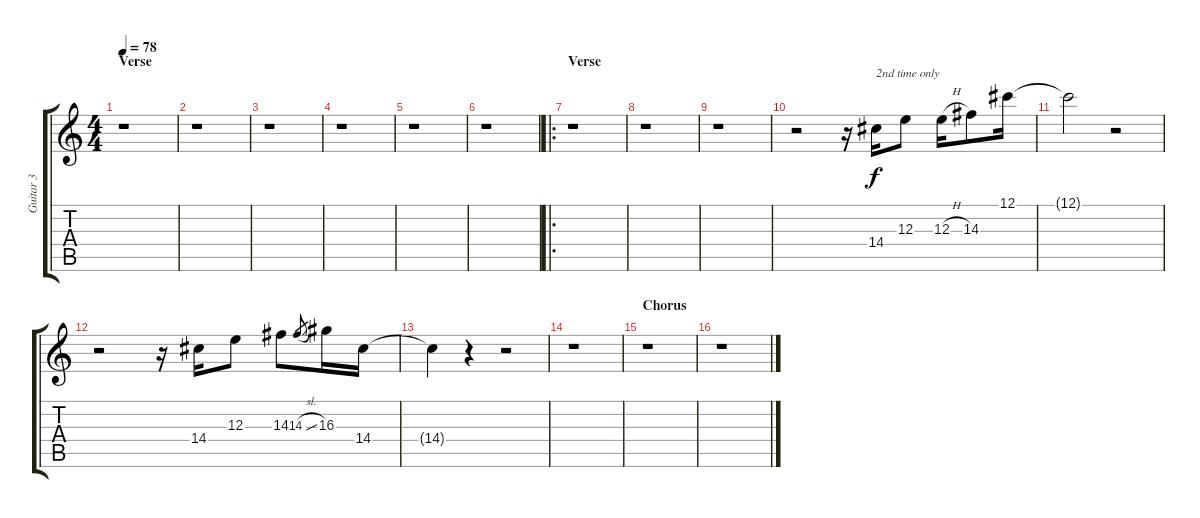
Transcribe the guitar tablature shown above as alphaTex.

\track ("Guitar 3" "Guitar 3") {instrument acousticguitarsteel}
\staff {score tabs}
\tuning (Db4 Ab3 E3 B2 Gb2 B1) {hide}
\ts (4 4)
\section ("" "Verse")
\tempo 78
\clef g2
\ks c
r.1{dy f instrument acousticguitarsteel} |
r.1 |
r.1 |
r.1 |
r.1 |
r.1 |
\ro
\section ("" "Verse")
r.1 |
r.1 |
r.1 |
r.2 r.16 14.4.16{txt "2nd time only"} 12.3.8 12.3{h}.16 14.3.8 12.1.16 |
12.1{t}.2 r.2 |
r.2 r.16 14.4.16 12.3.8 14.3.8 14.3{sl}.8{gr} 16.3.16 14.4.16 |
14.4{t}.4 r.4 r.2 |
r.1 |
\section ("" "Chorus")
r.1 |
r.1
